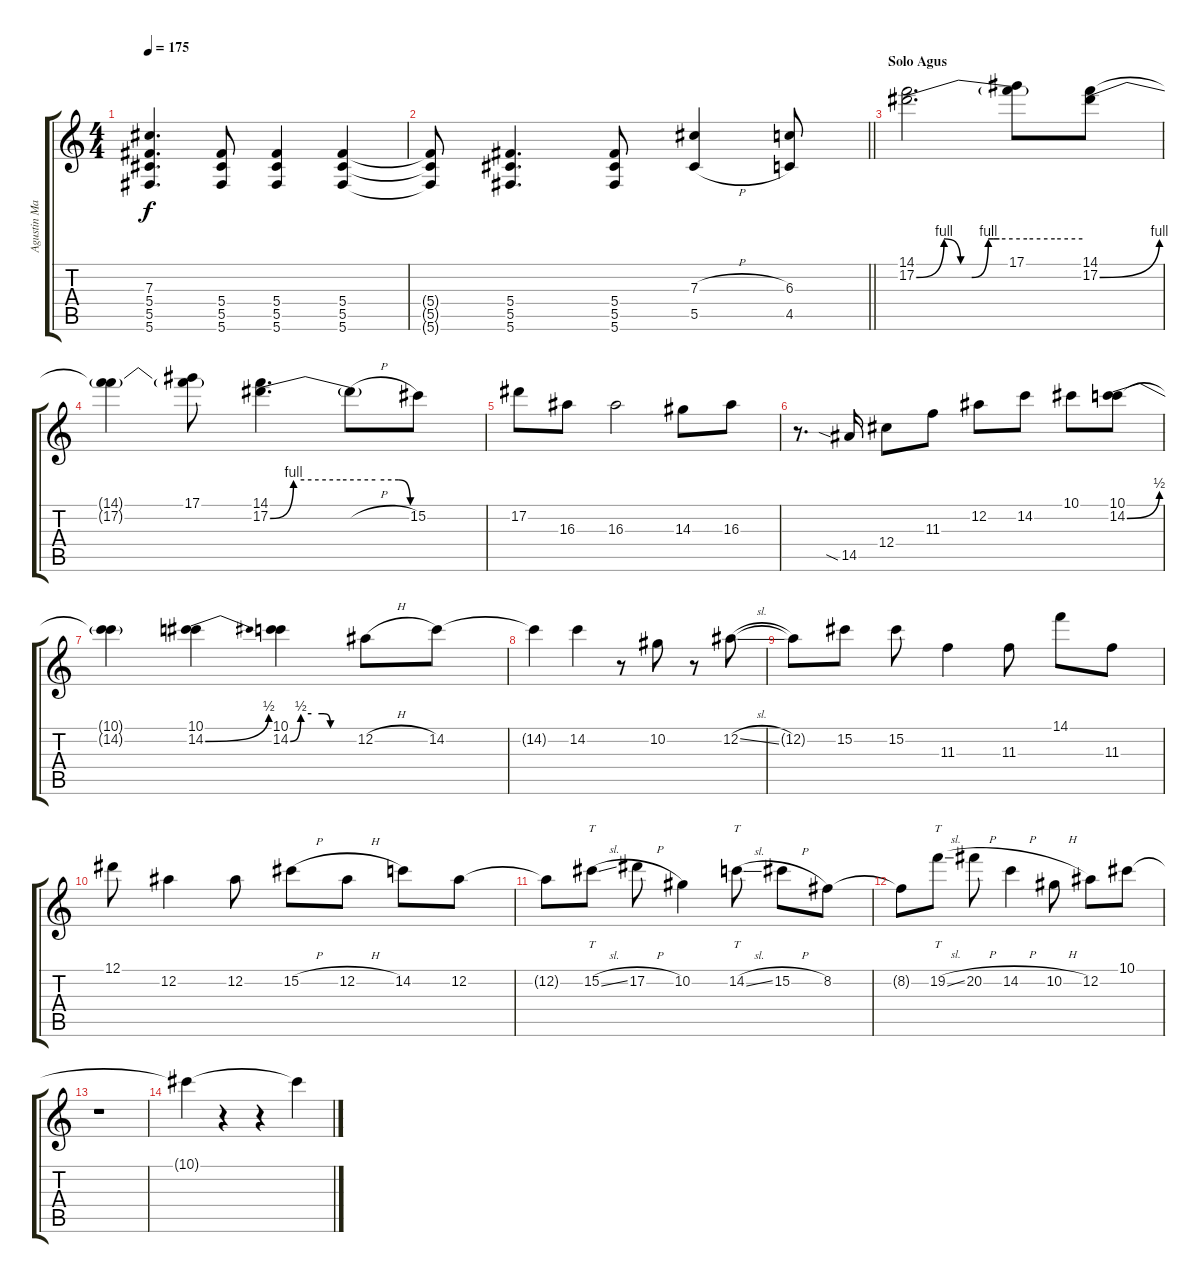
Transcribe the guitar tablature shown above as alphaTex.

\track ("Agustin Manresa" "Agustin Ma") {instrument distortionguitar}
\staff {score tabs}
\tuning (Eb4 Bb3 Gb3 Db3 Ab2 Db2) {hide}
\ts (4 4)
\tempo 175
\clef g2
\ks c
(7.3 5.4 5.5 5.6).4{d dy f} (5.4 5.5 5.6).8 (5.4 5.5 5.6).4 (5.4 5.5 5.6).4 |
\barLineRight lightlight
(5.4{t} 5.5{t} 5.6{t}).8 (5.4 5.5 5.6).4{d} (5.4 5.5 5.6).8 (7.3{h} 5.5{h}).4 (6.3 4.5).8 |
\section ("" "Solo Agus")
(14.1 17.2{be (custom 0 0 10 4 16 0 20 0 26 4 28 4 30 4 40 4 50 4 60 4)}).2{d} (17.1 17.2{t}).8 (14.1 17.2{be (bend 0 0 60 4)}).8 |
(14.1{t} 17.2{t}).4 (17.1 17.2{t}).8 (14.1 17.2{be (custom 0 0 10 4 30 4 45 4 55 4 60 0)}).4{d} 17.2{h t}.8 15.2.8 |
17.2.8 16.3.8 16.3.2 14.3.8 16.3.8 |
r.8{d} 14.5{sia}.16 12.4.8 11.3.8 12.2.8 14.2.8 10.1.8 (10.1 14.2{be (bend 0 0 60 2)}).8 |
(10.1{t} 14.2{t}).4 (10.1 14.2{be (bend 0 0 60 2)}).4 (10.1 14.2{be (custom 0 0 10 2 20 2 30 2 32 2 38 0 60 0)}).4 12.2{h}.8 14.2.8 |
14.2{t}.4 14.2.4 r.8 10.2.8 r.8 12.2{sl}.8 |
12.2{t}.8 15.2.8 15.2.8 11.3.4 11.3.8 14.1.8 11.3.8 |
12.1.8 12.2.4 12.2.8 15.2{h}.8 12.2{h}.8 14.2.8 12.2.8 |
12.2{t}.8 15.2{sl}.8{tt} 17.2{h}.8 10.2.4 14.2{sl}.8{tt} 15.2{h}.8 8.2.8 |
8.2{t}.8 19.2{sl}.8{tt} 20.2{h}.8 14.2{h}.4 10.2{h}.8 12.2.8 10.1.8 |
r.1 |
10.1{t}.4 r.4 r.4 10.1{t}.4
